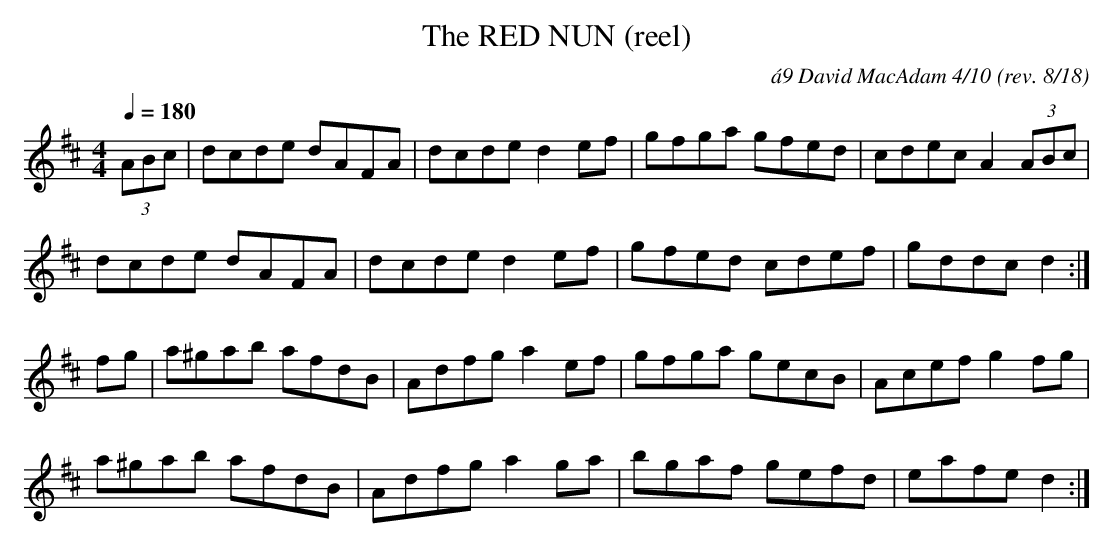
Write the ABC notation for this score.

X:1
T:RED NUN (reel), The
C:\'a9 David MacAdam 4/10 (rev. 8/18)
Q:1/4=180
L:1/8
M:4/4
K:D
(3ABc|dcde dAFA|dcde d2ef|gfga gfed|cdec A2 (3ABc|
dcde dAFA|dcde d2ef|gfed cdef|gddc d2:|
fg|a^gab afdB|Adfg a2 ef|gfga gecB|Acef g2 fg|
a^gab afdB|Adfg a2 ga|bgaf gefd|eafe d2:|
